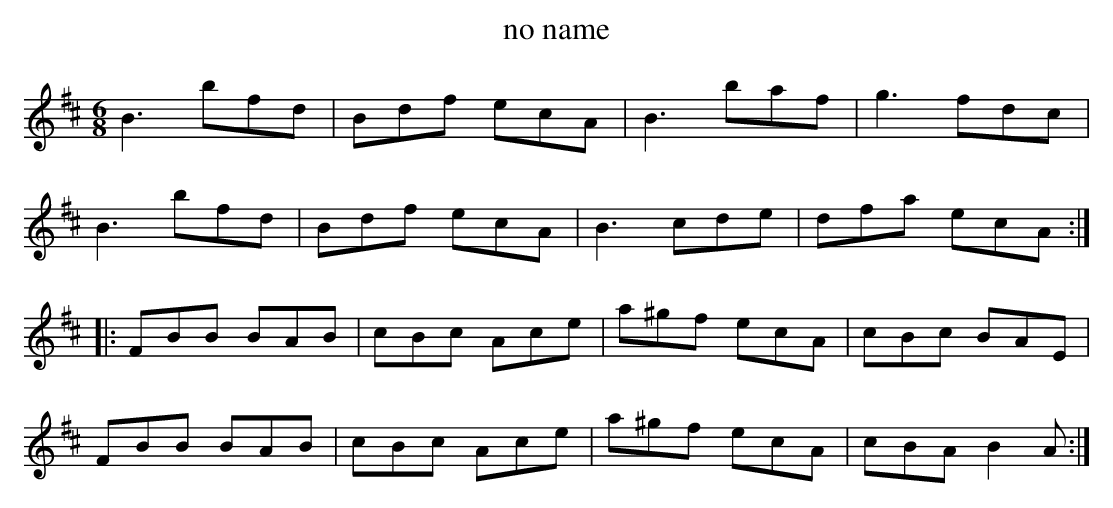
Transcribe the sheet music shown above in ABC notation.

X:1
T:no name
M:6/8
K:Bm
B3 bfd|Bdf ecA|B3 baf|g3 fdc|
B3 bfd|Bdf ecA|B3 cde|dfa ecA:|
|:FBB BAB|cBc Ace|a^gf ecA|cBc BAE|
FBB BAB|cBc Ace|a^gf ecA|cBA B2A:|
